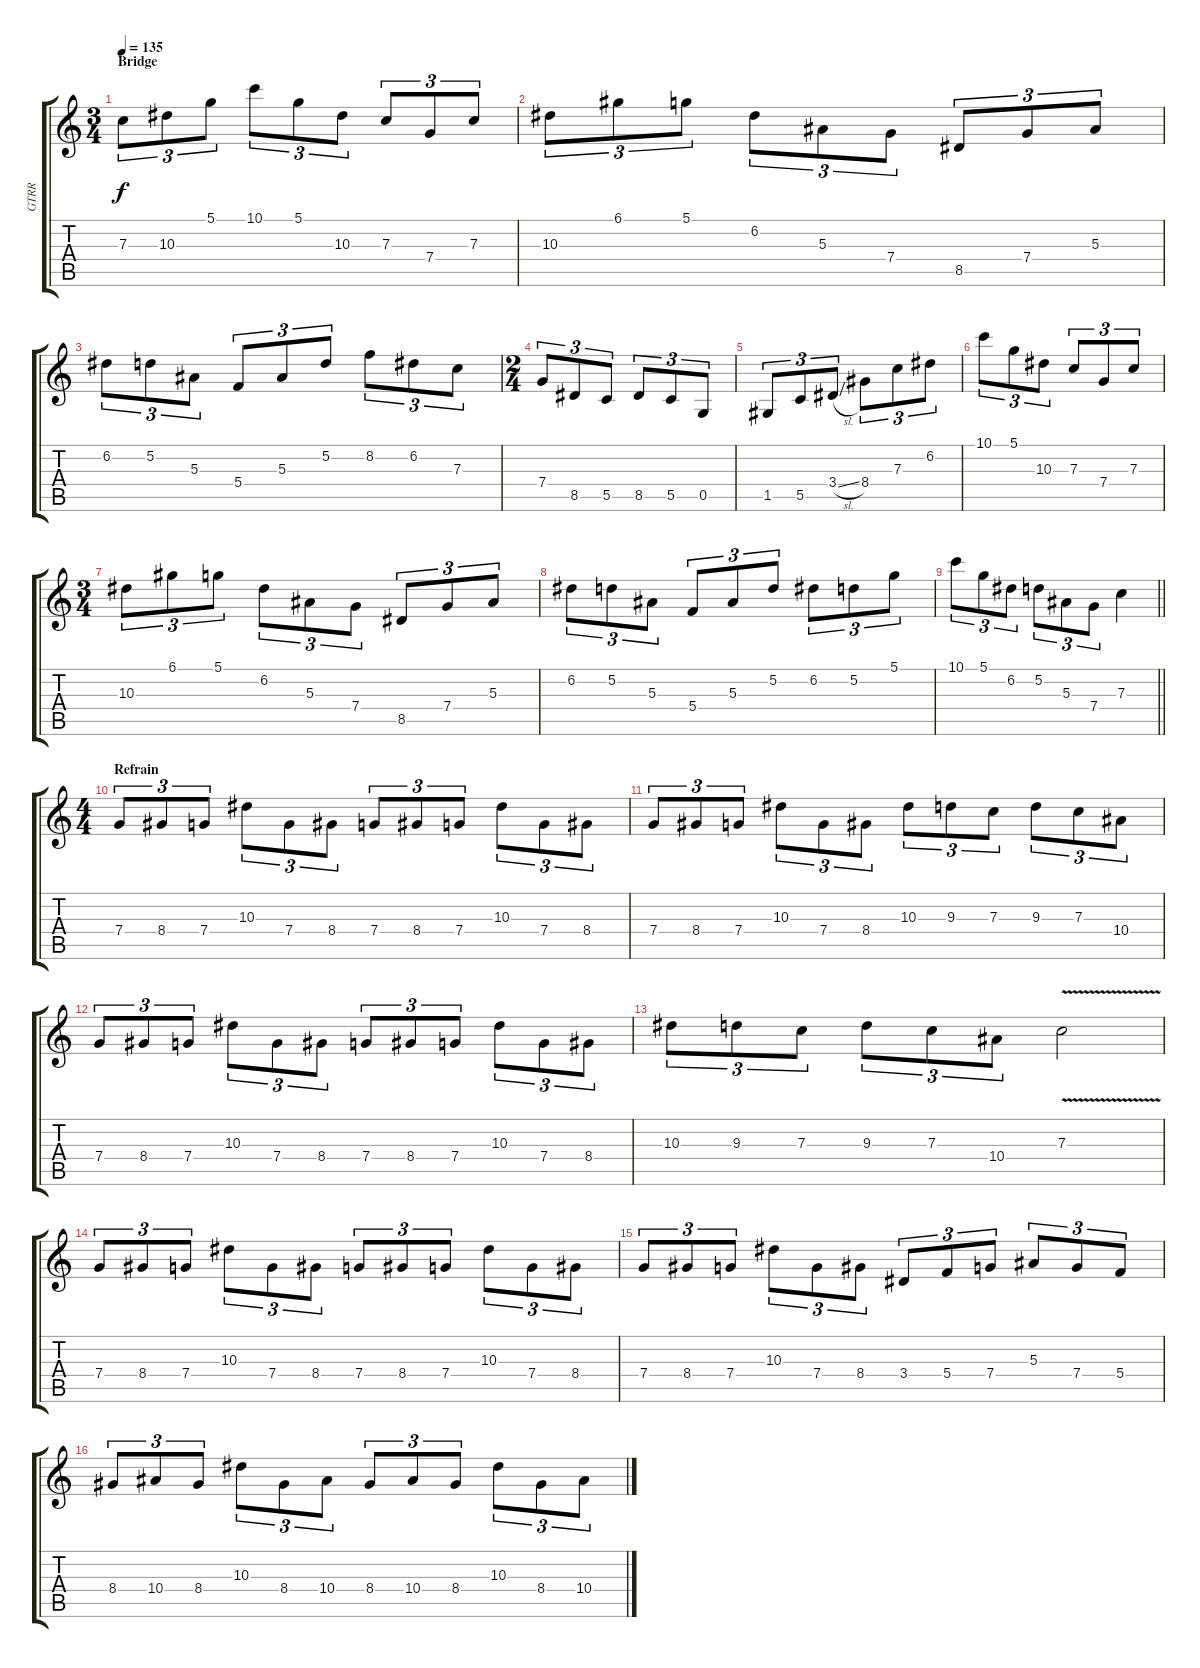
\track ("GTRR" "GTRR") {instrument distortionguitar}
\staff {score tabs}
\tuning (D4 A3 F3 C3 G2 C2) {hide}
\ts (3 4)
\section ("" "Bridge")
\tempo 135
\clef g2
\ks c
7.3.8{tu (3 2) dy f} 10.3.8{tu (3 2)} 5.1.8{tu (3 2)} 10.1.8{tu (3 2)} 5.1.8{tu (3 2)} 10.3.8{tu (3 2)} 7.3.8{tu (3 2)} 7.4.8{tu (3 2)} 7.3.8{tu (3 2)} |
10.3.8{tu (3 2)} 6.1.8{tu (3 2)} 5.1.8{tu (3 2)} 6.2.8{tu (3 2)} 5.3.8{tu (3 2)} 7.4.8{tu (3 2)} 8.5.8{tu (3 2)} 7.4.8{tu (3 2)} 5.3.8{tu (3 2)} |
6.2.8{tu (3 2)} 5.2.8{tu (3 2)} 5.3.8{tu (3 2)} 5.4.8{tu (3 2)} 5.3.8{tu (3 2)} 5.2.8{tu (3 2)} 8.2.8{tu (3 2)} 6.2.8{tu (3 2)} 7.3.8{tu (3 2)} |
\ts (2 4)
7.4.8{tu (3 2)} 8.5.8{tu (3 2)} 5.5.8{tu (3 2)} 8.5.8{tu (3 2)} 5.5.8{tu (3 2)} 0.5.8{tu (3 2)} |
1.5.8{tu (3 2)} 5.5.8{tu (3 2)} 3.4{sl}.8{tu (3 2)} 8.4.8{tu (3 2)} 7.3.8{tu (3 2)} 6.2.8{tu (3 2)} |
10.1.8{tu (3 2)} 5.1.8{tu (3 2)} 10.3.8{tu (3 2)} 7.3.8{tu (3 2)} 7.4.8{tu (3 2)} 7.3.8{tu (3 2)} |
\ts (3 4)
10.3.8{tu (3 2)} 6.1.8{tu (3 2)} 5.1.8{tu (3 2)} 6.2.8{tu (3 2)} 5.3.8{tu (3 2)} 7.4.8{tu (3 2)} 8.5.8{tu (3 2)} 7.4.8{tu (3 2)} 5.3.8{tu (3 2)} |
6.2.8{tu (3 2)} 5.2.8{tu (3 2)} 5.3.8{tu (3 2)} 5.4.8{tu (3 2)} 5.3.8{tu (3 2)} 5.2.8{tu (3 2)} 6.2.8{tu (3 2)} 5.2.8{tu (3 2)} 5.1.8{tu (3 2)} |
\barLineRight lightlight
10.1.8{tu (3 2)} 5.1.8{tu (3 2)} 6.2.8{tu (3 2)} 5.2.8{tu (3 2)} 5.3.8{tu (3 2)} 7.4.8{tu (3 2)} 7.3.4 |
\ts (4 4)
\section ("" "Refrain")
7.4.8{tu (3 2)} 8.4.8{tu (3 2)} 7.4.8{tu (3 2)} 10.3.8{tu (3 2)} 7.4.8{tu (3 2)} 8.4.8{tu (3 2)} 7.4.8{tu (3 2)} 8.4.8{tu (3 2)} 7.4.8{tu (3 2)} 10.3.8{tu (3 2)} 7.4.8{tu (3 2)} 8.4.8{tu (3 2)} |
7.4.8{tu (3 2)} 8.4.8{tu (3 2)} 7.4.8{tu (3 2)} 10.3.8{tu (3 2)} 7.4.8{tu (3 2)} 8.4.8{tu (3 2)} 10.3.8{tu (3 2)} 9.3.8{tu (3 2)} 7.3.8{tu (3 2)} 9.3.8{tu (3 2)} 7.3.8{tu (3 2)} 10.4.8{tu (3 2)} |
7.4.8{tu (3 2)} 8.4.8{tu (3 2)} 7.4.8{tu (3 2)} 10.3.8{tu (3 2)} 7.4.8{tu (3 2)} 8.4.8{tu (3 2)} 7.4.8{tu (3 2)} 8.4.8{tu (3 2)} 7.4.8{tu (3 2)} 10.3.8{tu (3 2)} 7.4.8{tu (3 2)} 8.4.8{tu (3 2)} |
10.3.8{tu (3 2)} 9.3.8{tu (3 2)} 7.3.8{tu (3 2)} 9.3.8{tu (3 2)} 7.3.8{tu (3 2)} 10.4.8{tu (3 2)} 7.3{v}.2 |
7.4.8{tu (3 2)} 8.4.8{tu (3 2)} 7.4.8{tu (3 2)} 10.3.8{tu (3 2)} 7.4.8{tu (3 2)} 8.4.8{tu (3 2)} 7.4.8{tu (3 2)} 8.4.8{tu (3 2)} 7.4.8{tu (3 2)} 10.3.8{tu (3 2)} 7.4.8{tu (3 2)} 8.4.8{tu (3 2)} |
7.4.8{tu (3 2)} 8.4.8{tu (3 2)} 7.4.8{tu (3 2)} 10.3.8{tu (3 2)} 7.4.8{tu (3 2)} 8.4.8{tu (3 2)} 3.4.8{tu (3 2)} 5.4.8{tu (3 2)} 7.4.8{tu (3 2)} 5.3.8{tu (3 2)} 7.4.8{tu (3 2)} 5.4.8{tu (3 2)} |
8.4.8{tu (3 2)} 10.4.8{tu (3 2)} 8.4.8{tu (3 2)} 10.3.8{tu (3 2)} 8.4.8{tu (3 2)} 10.4.8{tu (3 2)} 8.4.8{tu (3 2)} 10.4.8{tu (3 2)} 8.4.8{tu (3 2)} 10.3.8{tu (3 2)} 8.4.8{tu (3 2)} 10.4.8{tu (3 2)}
